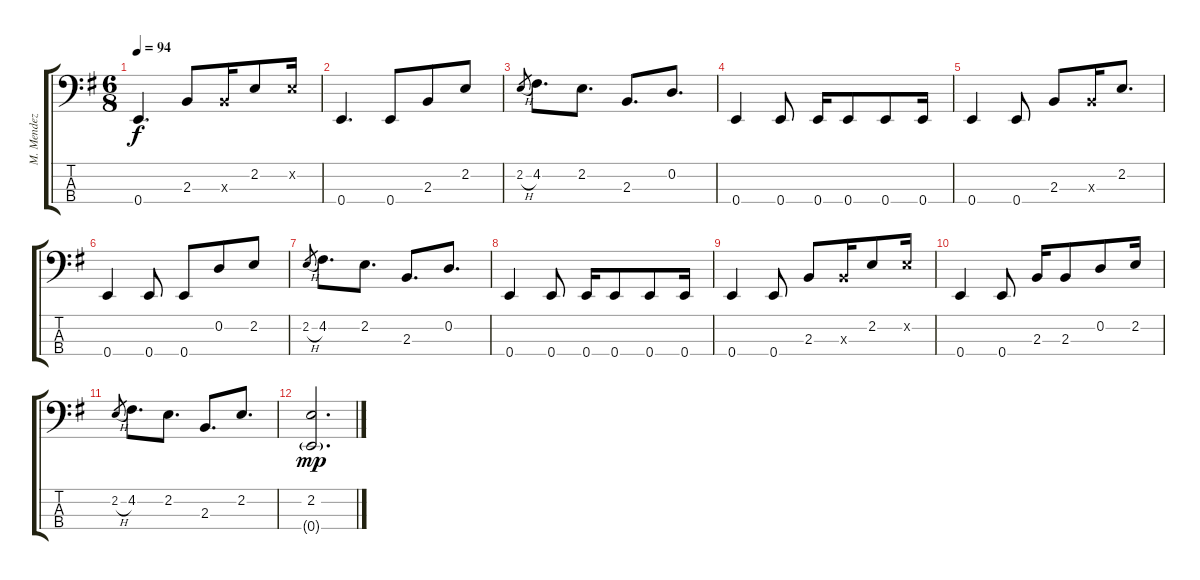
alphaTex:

\track ("M. Mendez - El. Bass" "M. Mendez ") {instrument electricbassfinger}
\staff {score tabs}
\tuning (G2 D2 A1 E1) {hide}
\ts (6 8)
\tempo 94
\clef f4
\ks g
0.4.4{d dy f} 2.3.8 2.3{x}.16 2.2.8 2.2{x}.16 |
0.4.4{d} 0.4.8 2.3.8 2.2.8 |
2.2{h}.8{gr} 4.2.8{d} 2.2.8{d} 2.3.8{d} 0.2.8{d} |
0.4.4 0.4.8 0.4.16 0.4.8 0.4.8 0.4.16 |
0.4.4 0.4.8 2.3.8 2.3{x}.16 2.2.8{d} |
0.4.4 0.4.8 0.4.8 0.2.8 2.2.8 |
2.2{h}.8{gr} 4.2.8{d} 2.2.8{d} 2.3.8{d} 0.2.8{d} |
0.4.4 0.4.8 0.4.16 0.4.8 0.4.8 0.4.16 |
0.4.4 0.4.8 2.3.8 2.3{x}.16 2.2.8 2.2{x}.16 |
0.4.4 0.4.8 2.3.16 2.3.8 0.2.8 2.2.16 |
2.2{h}.8{gr} 4.2.8{d} 2.2.8{d} 2.3.8{d} 2.2.8{d} |
(2.2 0.4{g}).2{d dy mp}
